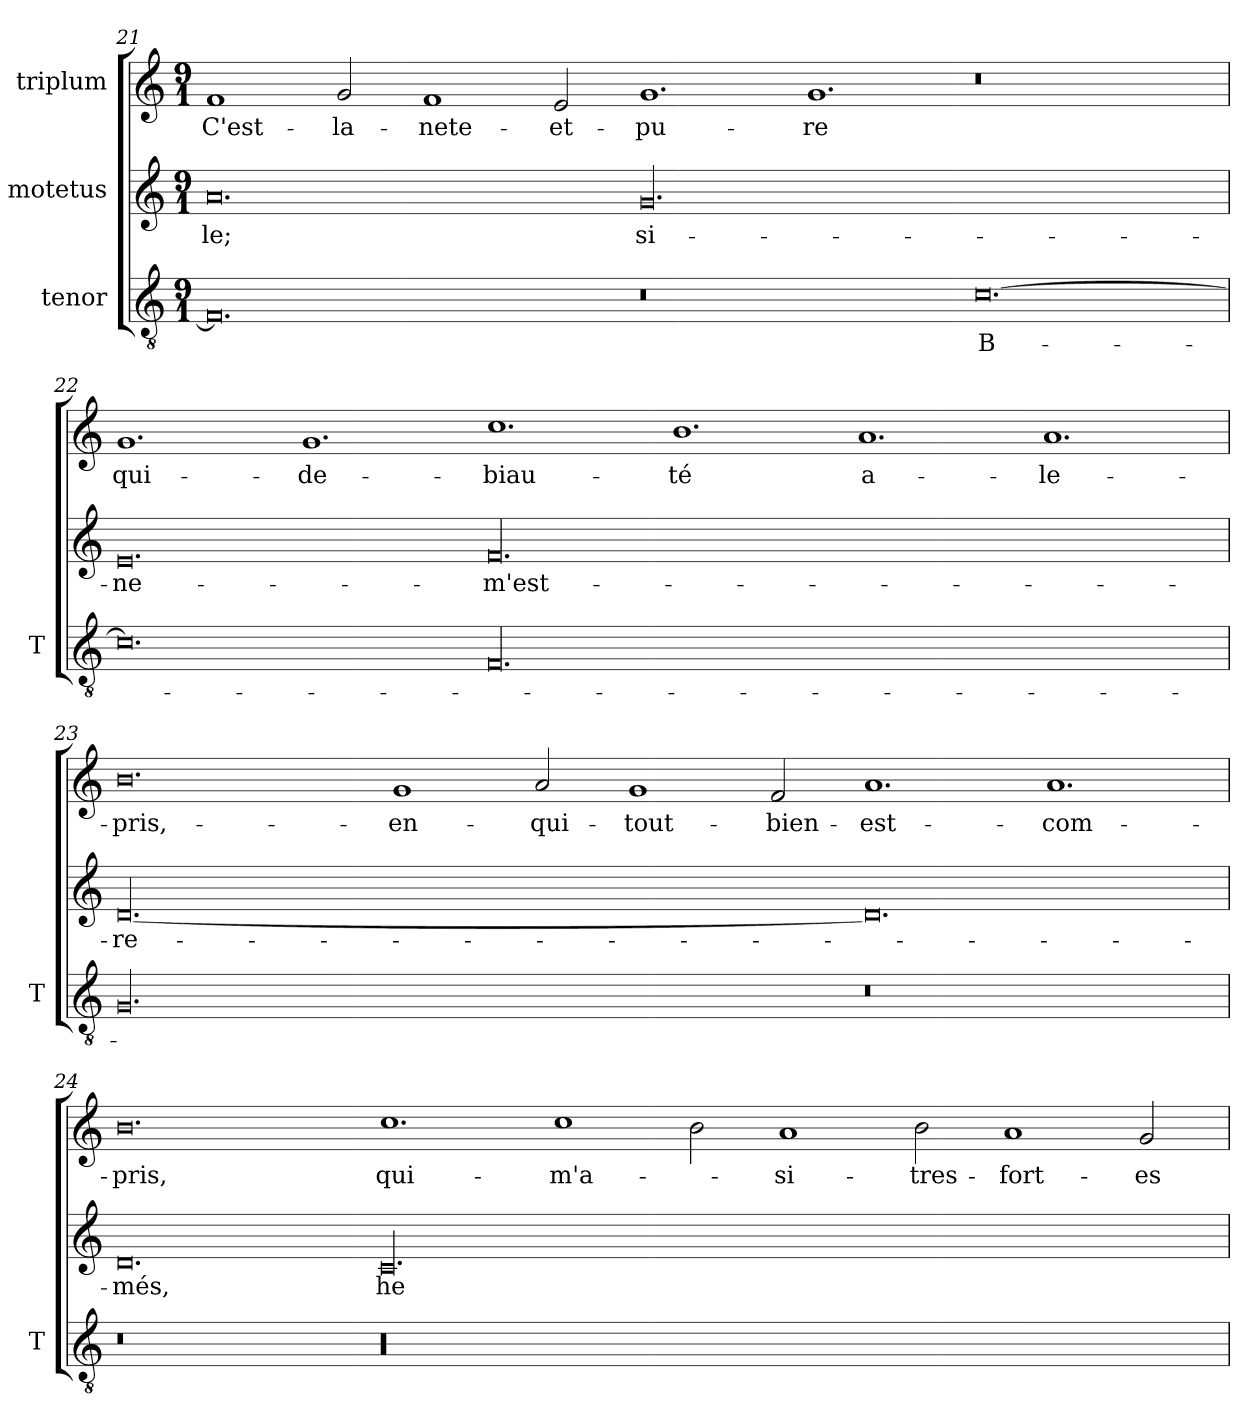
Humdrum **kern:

**kern	**text	**kern	**text	**kern	**text
*part3	*part3	*part2	*part2	*part1	*part1
*staff3	*staff3	*staff2	*staff2	*staff1	*staff1
*I"tenor	*	*I"motetus	*	*I"triplum	*
*I'T	*	*	*	*	*
*clefGv2	*	*clefG2	*	*clefG2	*
*k[]	*	*k[]	*	*k[]	*
*C:	*	*C:	*	*C:	*
*M9/1	*	*M9/1	*	*M9/1	*
=21	=21	=21	=21	=21	=21
0.F/]	.	0.a/	-le;	1f/	C'est-
.	.	.	.	2g/	la-
.	.	.	.	1f/	nete-
.	.	.	.	2e/	et-
0.r	.	00.g/	si-	1.g/	pu-
.	.	.	.	1.g/	-re
[0.c\	B-	.	.	0.r	.
=22	=22	=22	=22	=22	=22
0.c\]	.	0.e/	ne-	1.g/	qui-
.	.	.	.	1.g/	de-
00.F/	.	00.f/	m'est-	1.cc\	biau-
.	.	.	.	1.b\	-té
.	.	.	.	1.a/	a-
.	.	.	.	1.a/	le-
=23	=23	=23	=23	=23	=23
00.G/	.	[00.d/	re-	0.b\	pris,-
.	.	.	.	1g/	en-
.	.	.	.	2a/	qui-
.	.	.	.	1g/	tout-
.	.	.	.	2f/	bien-
0.r	.	0.d/]	.	1.a/	est-
.	.	.	.	1.a/	com-
=24	=24	=24	=24	=24	=24
0.r	.	0.d/	-més,	0.b\	-pris,
00.r	.	00.c/	he-	1.cc\	qui-
.	.	.	.	1cc\	m'a-
.	.	.	.	2b\	.
.	.	.	.	1a/	si-
.	.	.	.	2b\	tres-
.	.	.	.	1a/	fort-
.	.	.	.	2g/	es-
=	=	=	=	=	=
*-	*-	*-	*-	*-	*-
